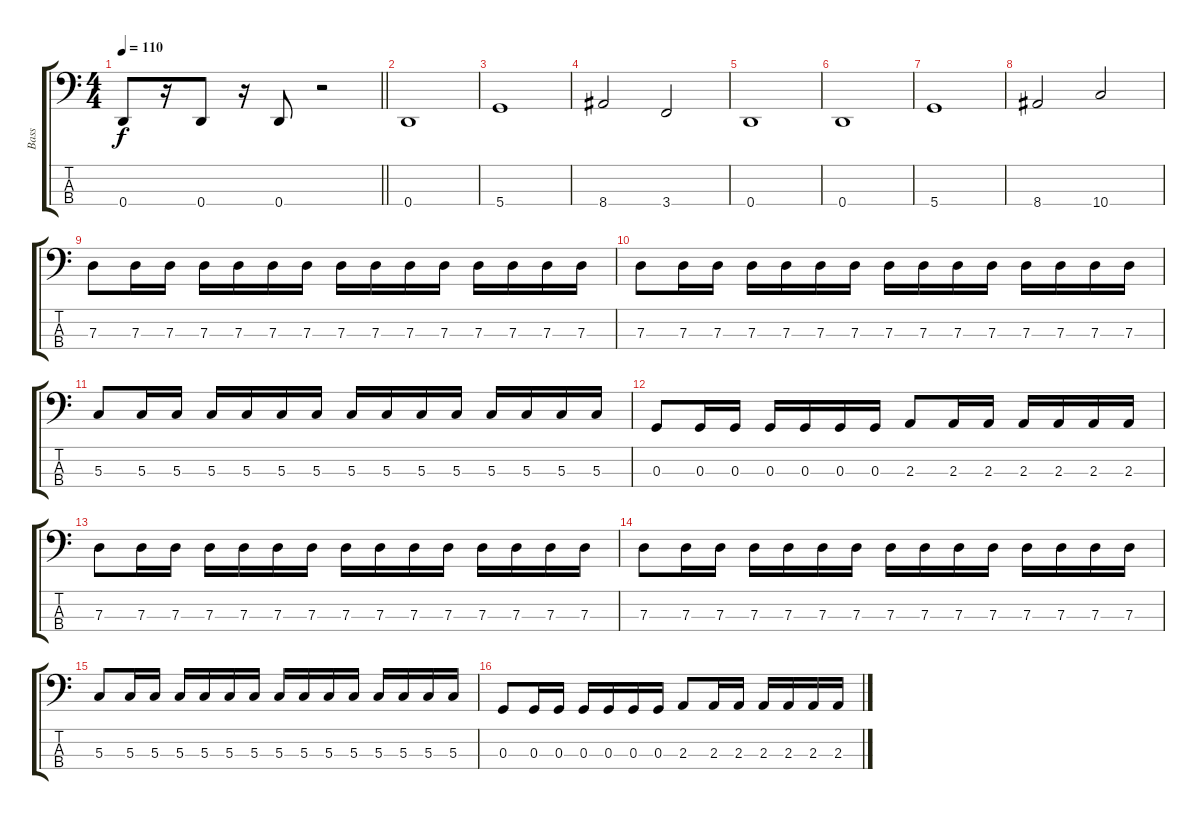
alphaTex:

\track ("Bass" "Bass") {instrument electricbasspick}
\staff {score tabs}
\tuning (F2 C2 G1 D1) {hide}
\ts (4 4)
\section ("" "")
\tempo 110
\clef f4
\barLineRight lightlight
\ks c
0.4.8{dy f} r.16 0.4.8 r.16 0.4.8 r.2 |
0.4.1 |
5.4.1 |
8.4.2 3.4.2 |
0.4.1 |
0.4.1 |
5.4.1 |
8.4.2 10.4.2 |
7.3.8 7.3.16 7.3.16 7.3.16 7.3.16 7.3.16 7.3.16 7.3.16 7.3.16 7.3.16 7.3.16 7.3.16 7.3.16 7.3.16 7.3.16 |
7.3.8 7.3.16 7.3.16 7.3.16 7.3.16 7.3.16 7.3.16 7.3.16 7.3.16 7.3.16 7.3.16 7.3.16 7.3.16 7.3.16 7.3.16 |
5.3.8 5.3.16 5.3.16 5.3.16 5.3.16 5.3.16 5.3.16 5.3.16 5.3.16 5.3.16 5.3.16 5.3.16 5.3.16 5.3.16 5.3.16 |
0.3.8 0.3.16 0.3.16 0.3.16 0.3.16 0.3.16 0.3.16 2.3.8 2.3.16 2.3.16 2.3.16 2.3.16 2.3.16 2.3.16 |
7.3.8 7.3.16 7.3.16 7.3.16 7.3.16 7.3.16 7.3.16 7.3.16 7.3.16 7.3.16 7.3.16 7.3.16 7.3.16 7.3.16 7.3.16 |
7.3.8 7.3.16 7.3.16 7.3.16 7.3.16 7.3.16 7.3.16 7.3.16 7.3.16 7.3.16 7.3.16 7.3.16 7.3.16 7.3.16 7.3.16 |
5.3.8 5.3.16 5.3.16 5.3.16 5.3.16 5.3.16 5.3.16 5.3.16 5.3.16 5.3.16 5.3.16 5.3.16 5.3.16 5.3.16 5.3.16 |
0.3.8 0.3.16 0.3.16 0.3.16 0.3.16 0.3.16 0.3.16 2.3.8 2.3.16 2.3.16 2.3.16 2.3.16 2.3.16 2.3.16
